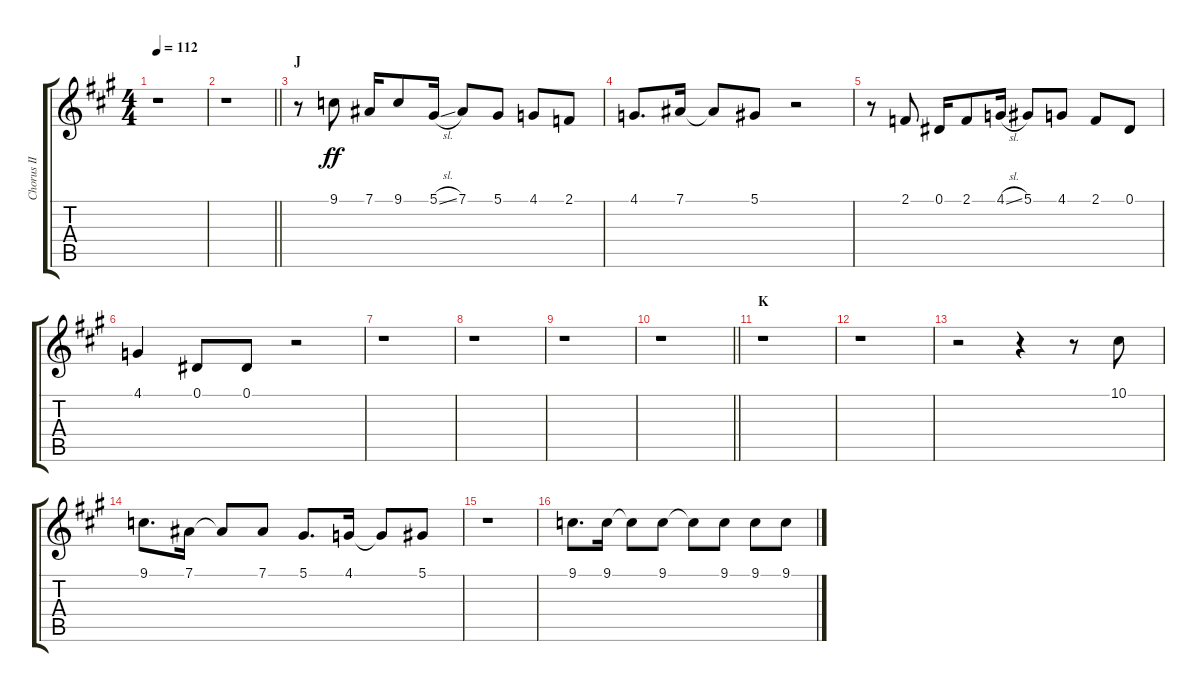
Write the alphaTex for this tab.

\track ("Chorus II" "Chorus II") {instrument voiceoohs}
\staff {score tabs}
\tuning (Eb4 Bb3 Gb3 Db3 Ab2 Eb2) {hide}
\ts (4 4)
\tempo 112
\clef g2
\ks a
r.1{dy ff} |
\barLineRight lightlight
r.1 |
\section ("" "J")
r.8 9.1.8 7.1.16 9.1.8 5.1{sl}.16 7.1.8 5.1.8 4.1.8 2.1.8 |
4.1.8{d} 7.1.16 7.1{t}.8 5.1.8 r.2 |
r.8 2.1.8 0.1.16 2.1.8 4.1{sl}.16 5.1.8 4.1.8 2.1.8 0.1.8 |
4.1.4 0.1.8 0.1.8 r.2 |
r.1 |
r.1 |
r.1 |
\barLineRight lightlight
r.1 |
\section ("" "K")
r.1 |
r.1 |
r.2 r.4 r.8 10.1.8 |
9.1.8{d} 7.1.16 7.1{t}.8 7.1.8 5.1.8{d} 4.1.16 4.1{t}.8 5.1.8 |
r.1 |
9.1.8{d} 9.1.16 9.1{t}.8 9.1.8 9.1{t}.8 9.1.8 9.1.8 9.1.8
